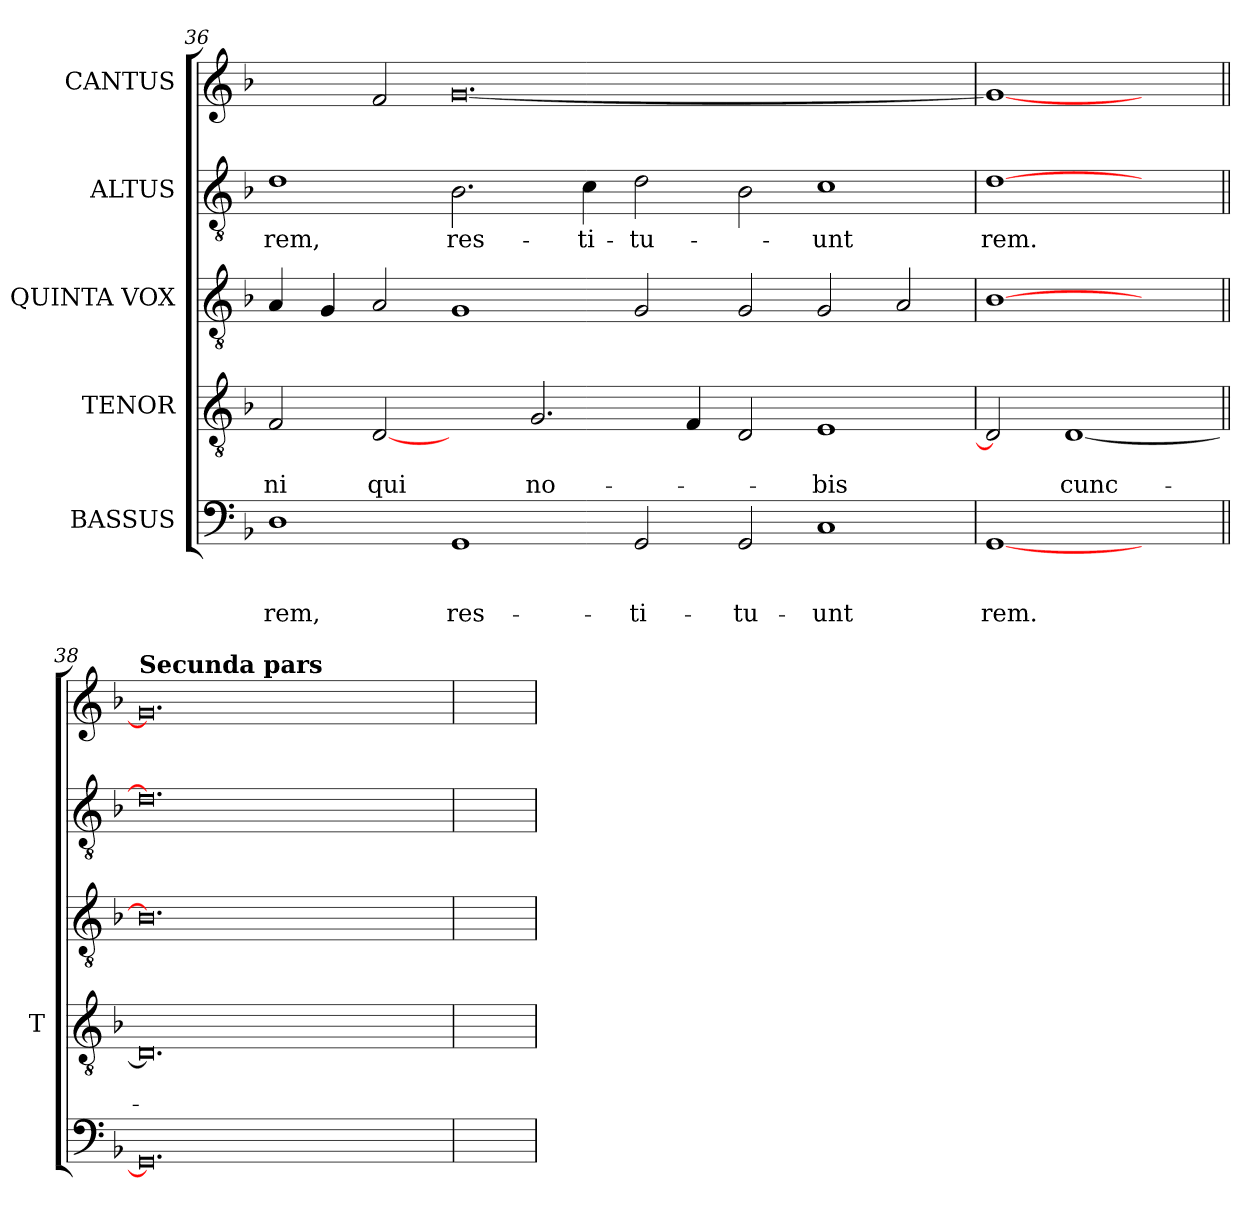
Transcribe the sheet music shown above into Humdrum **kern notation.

**kern	**text	**text	**text	**kern	**text	**text	**kern	**kern	**text	**kern
*part5	*part5	*part5	*part5	*part4	*part4	*part4	*part3	*part2	*part2	*part1
*staff5	*staff5	*staff5	*staff5	*staff4	*staff4	*staff4	*staff3	*staff2	*staff2	*staff1
*I"BASSUS	*	*	*	*I"TENOR	*	*	*I"QUINTA VOX	*I"ALTUS	*	*I"CANTUS
*	*	*	*	*I'T	*	*	*	*	*	*
*clefF4	*	*	*	*clefGv2	*	*	*clefGv2	*clefGv2	*	*clefG2
*k[b-]	*	*	*	*k[b-]	*	*	*k[b-]	*k[b-]	*	*k[b-]
*F:	*	*	*	*F:	*	*	*F:	*F:	*	*F:
=36	=36	=36	=36	=36	=36	=36	=36	=36	=36	=36
1D	.	.	rem,	2F/	.	-ni	4A/	1d	rem,	2g/yy
.	.	.	.	.	.	.	4G/	.	.	.
.	.	.	.	[2D	.	qui	2A/	.	.	2f/
1GG	.	.	res-	2ryy	.	.	1G	2.B-\	res-	[0.g
.	.	.	.	2.G/	.	no-	.	.	.	.
.	.	.	.	.	.	.	.	4c\	-ti-	.
2GG/	.	.	-ti-	.	.	.	2G/	2d\	-tu-	.
.	.	.	.	4F/	.	.	.	.	.	.
2GG/	.	.	-tu-	2D/	.	.	2G/	2B-\	.	.
1C	.	.	-unt	1E	.	-bis	2G/	1c	-unt	.
.	.	.	.	.	.	.	2A/	.	.	.
=37	=37	=37	=37	=37	=37	=37	=37	=37	=37	=37
[1GG	.	.	rem.	2D]	.	.	[1B-	[1d	rem.	1g_
.	.	.	.	[1D	.	cunc-	.	.	.	.
2ryy	.	.	.	.	.	.	2ryy	2ryy	.	2ryy
!!LO:LB:g=z
=38||	=38||	=38||	=38||	=38||	=38||	=38||	=38||	=38||	=38||	=38||
!	!	!	!	!	!	!	!	!	!	!LO:TX:a:B:t=Secunda pars
0.GG]	.	.	.	0.D]	.	.	0.B-]	0.d]	.	0.g]
4ryy	.	.	.	4ryy	.	.	4ryy	4ryy	.	4ryy
=39	=39	=39	=39	=39	=39	=39	=39	=39	=39	=39
4ryy	.	.	.	4ryy	.	.	4ryy	4ryy	.	4ryy
=	=	=	=	=	=	=	=	=	=	=
*-	*-	*-	*-	*-	*-	*-	*-	*-	*-	*-
